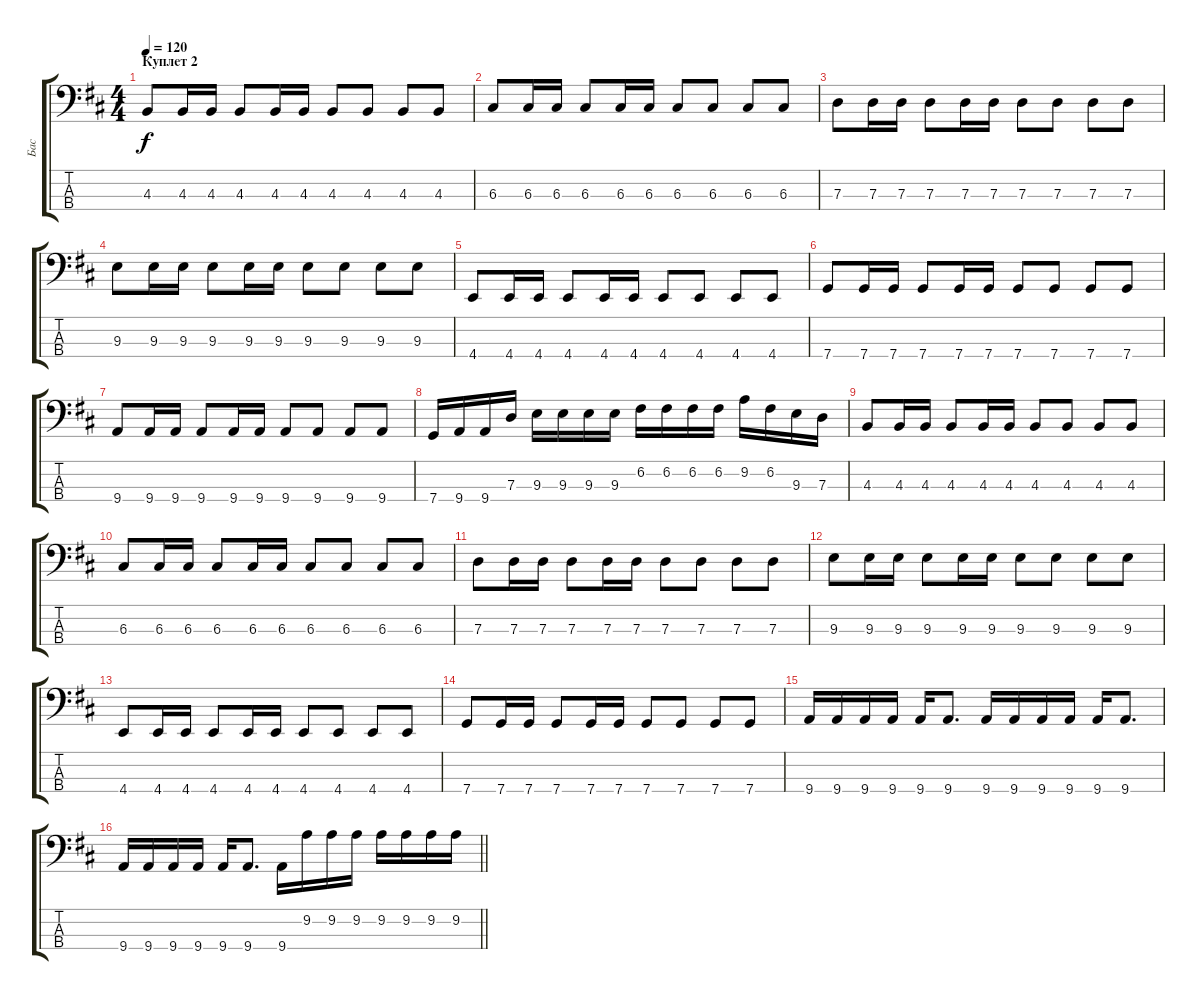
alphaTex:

\track ("Бас" "Бас") {instrument electricbasspick}
\staff {score tabs}
\tuning (F2 C2 G1 C1) {hide}
\ts (4 4)
\section ("" "Куплет 2")
\tempo 120
\clef f4
\ks d
4.3.8{dy f} 4.3.16 4.3.16 4.3.8 4.3.16 4.3.16 4.3.8 4.3.8 4.3.8 4.3.8 |
6.3.8 6.3.16 6.3.16 6.3.8 6.3.16 6.3.16 6.3.8 6.3.8 6.3.8 6.3.8 |
7.3.8 7.3.16 7.3.16 7.3.8 7.3.16 7.3.16 7.3.8 7.3.8 7.3.8 7.3.8 |
9.3.8 9.3.16 9.3.16 9.3.8 9.3.16 9.3.16 9.3.8 9.3.8 9.3.8 9.3.8 |
4.4.8 4.4.16 4.4.16 4.4.8 4.4.16 4.4.16 4.4.8 4.4.8 4.4.8 4.4.8 |
7.4.8 7.4.16 7.4.16 7.4.8 7.4.16 7.4.16 7.4.8 7.4.8 7.4.8 7.4.8 |
9.4.8 9.4.16 9.4.16 9.4.8 9.4.16 9.4.16 9.4.8 9.4.8 9.4.8 9.4.8 |
7.4.16 9.4.16 9.4.16 7.3.16 9.3.16 9.3.16 9.3.16 9.3.16 6.2.16 6.2.16 6.2.16 6.2.16 9.2.16 6.2.16 9.3.16 7.3.16 |
4.3.8 4.3.16 4.3.16 4.3.8 4.3.16 4.3.16 4.3.8 4.3.8 4.3.8 4.3.8 |
6.3.8 6.3.16 6.3.16 6.3.8 6.3.16 6.3.16 6.3.8 6.3.8 6.3.8 6.3.8 |
7.3.8 7.3.16 7.3.16 7.3.8 7.3.16 7.3.16 7.3.8 7.3.8 7.3.8 7.3.8 |
9.3.8 9.3.16 9.3.16 9.3.8 9.3.16 9.3.16 9.3.8 9.3.8 9.3.8 9.3.8 |
4.4.8 4.4.16 4.4.16 4.4.8 4.4.16 4.4.16 4.4.8 4.4.8 4.4.8 4.4.8 |
7.4.8 7.4.16 7.4.16 7.4.8 7.4.16 7.4.16 7.4.8 7.4.8 7.4.8 7.4.8 |
9.4.16 9.4.16 9.4.16 9.4.16 9.4.16 9.4.8{d} 9.4.16 9.4.16 9.4.16 9.4.16 9.4.16 9.4.8{d} |
\barLineRight lightlight
9.4.16 9.4.16 9.4.16 9.4.16 9.4.16 9.4.8{d} 9.4.16 9.2.16 9.2.16 9.2.16 9.2.16 9.2.16 9.2.16 9.2.16
